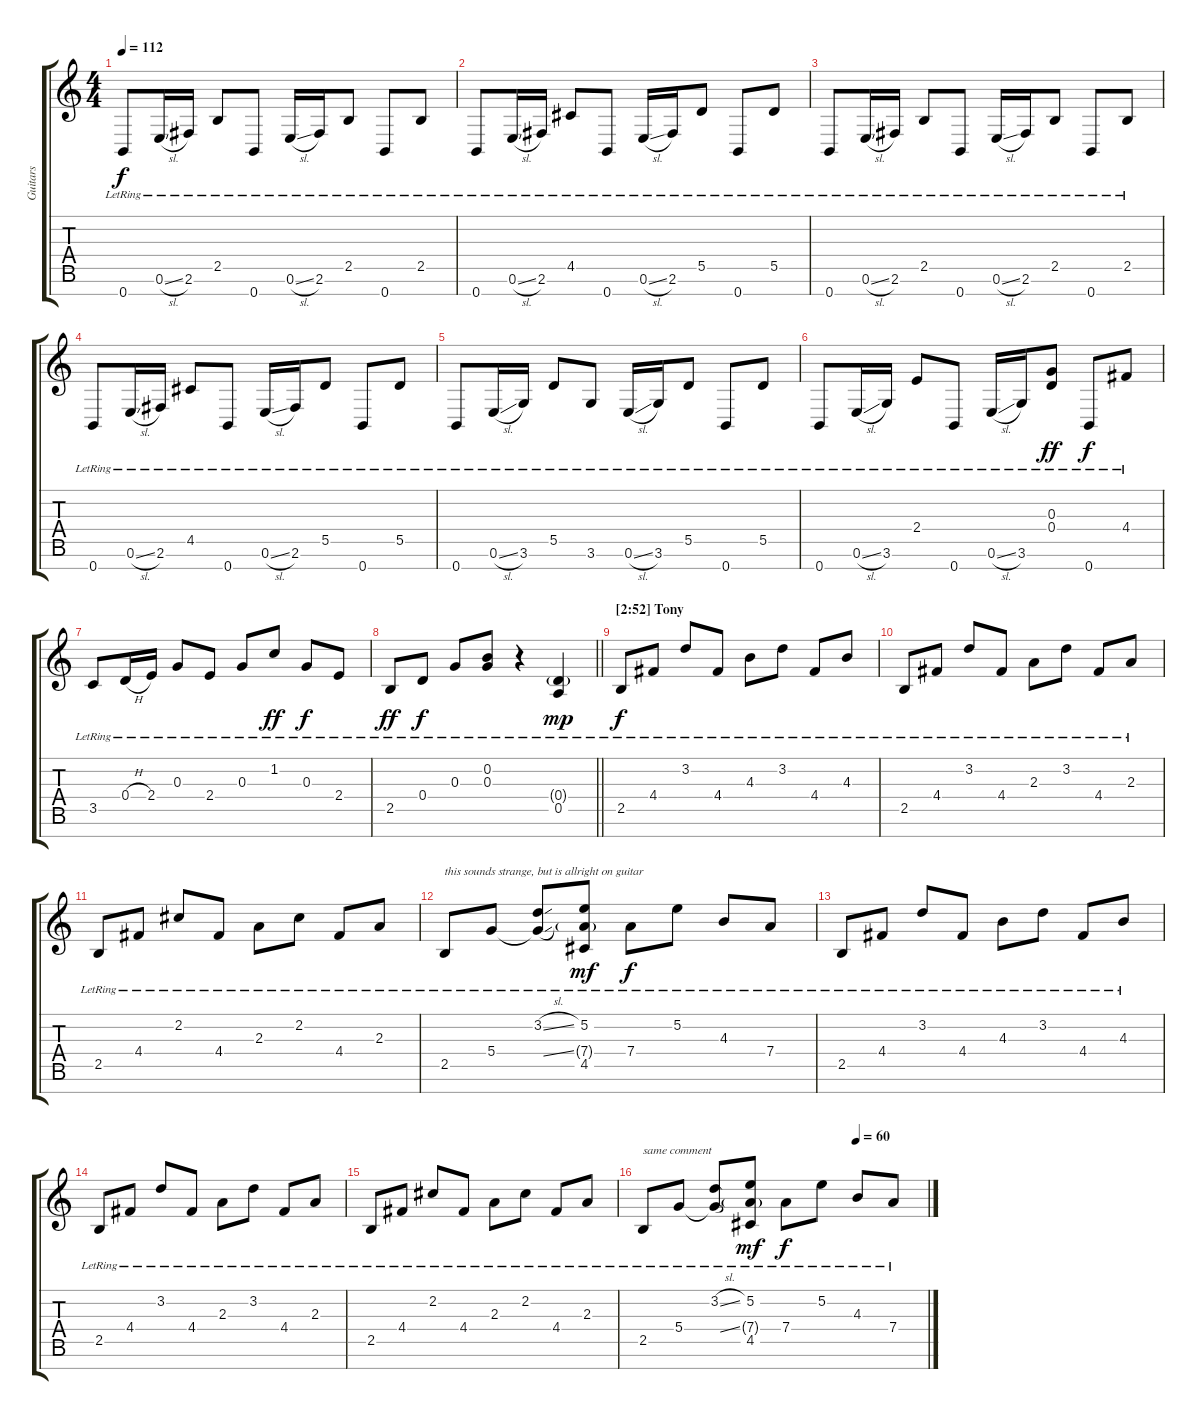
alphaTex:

\track ("Guitars" "Guitars") {instrument acousticguitarsteel}
\staff {score tabs}
\tuning (E4 B3 G3 D3 A2 E2 B1) {hide}
\ts (4 4)
\tempo 112
\clef g2
\ks c
0.7{lr}.8{dy f} 0.6{sl lr}.16 2.6{lr}.16 2.5{lr}.8 0.7{lr}.8 0.6{sl lr}.16 2.6{lr}.16 2.5{lr}.8 0.7{lr}.8 2.5{lr}.8 |
0.7{lr}.8 0.6{sl lr}.16 2.6{lr}.16 4.5{lr}.8 0.7{lr}.8 0.6{sl lr}.16 2.6{lr}.16 5.5{lr}.8 0.7{lr}.8 5.5{lr}.8 |
0.7{lr}.8 0.6{sl lr}.16 2.6{lr}.16 2.5{lr}.8 0.7{lr}.8 0.6{sl lr}.16 2.6{lr}.16 2.5{lr}.8 0.7{lr}.8 2.5{lr}.8 |
0.7{lr}.8 0.6{sl lr}.16 2.6{lr}.16 4.5{lr}.8 0.7{lr}.8 0.6{sl lr}.16 2.6{lr}.16 5.5{lr}.8 0.7{lr}.8 5.5{lr}.8 |
0.7{lr}.8 0.6{sl lr}.16 3.6{lr}.16 5.5{lr}.8 3.6{lr}.8 0.6{sl lr}.16 3.6{lr}.16 5.5{lr}.8 0.7{lr}.8 5.5{lr}.8 |
0.7{lr}.8 0.6{sl lr}.16 3.6{lr}.16 2.4{lr}.8 0.7{lr}.8 0.6{sl lr}.16 3.6{lr}.16 (0.3{lr} 0.4{lr}).8{dy ff} 0.7{lr}.8{dy f} 4.4{lr}.8 |
3.5{lr}.8 0.4{h lr}.16 2.4{lr}.16 0.3{lr}.8 2.4{lr}.8 0.3{lr}.8 1.2{lr}.8{dy ff} 0.3{lr}.8{dy f} 2.4{lr}.8 |
\barLineRight lightlight
2.5{lr}.8{dy ff} 0.4{lr}.8{dy f} 0.3{lr}.8 (0.2{lr} 0.3{lr}).8 r.4 (0.4{g lr} 0.5{lr}).4{dy mp} |
\section ("" "[2:52] Tony")
2.5{lr}.8{dy f} 4.4{lr}.8 3.2{lr}.8 4.4{lr}.8 4.3{lr}.8 3.2{lr}.8 4.4{lr}.8 4.3{lr}.8 |
2.5{lr}.8 4.4{lr}.8 3.2{lr}.8 4.4{lr}.8 2.3{lr}.8 3.2{lr}.8 4.4{lr}.8 2.3{lr}.8 |
2.5{lr}.8 4.4{lr}.8 2.2{lr}.8 4.4{lr}.8 2.3{lr}.8 2.2{lr}.8 4.4{lr}.8 2.3{lr}.8 |
2.5{lr}.8{txt "this sounds strange, but is allright on guitar"} 5.4{lr}.8 (3.2{sl lr} 5.4{sl t}).8 (5.2{lr} 7.4{g lr} 4.5{lr}).8{dy mf} 7.4{lr}.8{dy f} 5.2{lr}.8 4.3{lr}.8 7.4{lr}.8 |
2.5{lr}.8 4.4{lr}.8 3.2{lr}.8 4.4{lr}.8 4.3{lr}.8 3.2{lr}.8 4.4{lr}.8 4.3{lr}.8 |
2.5{lr}.8 4.4{lr}.8 3.2{lr}.8 4.4{lr}.8 2.3{lr}.8 3.2{lr}.8 4.4{lr}.8 2.3{lr}.8 |
2.5{lr}.8 4.4{lr}.8 2.2{lr}.8 4.4{lr}.8 2.3{lr}.8 2.2{lr}.8 4.4{lr}.8 2.3{lr}.8 |
\tempo (60 0.75)
2.5{lr}.8{txt "same comment"} 5.4{lr}.8 (3.2{sl lr} 5.4{sl t}).8 (5.2{lr} 7.4{g lr} 4.5{lr}).8{dy mf} 7.4{lr}.8{dy f} 5.2{lr}.8 4.3{lr}.8 7.4{lr}.8
